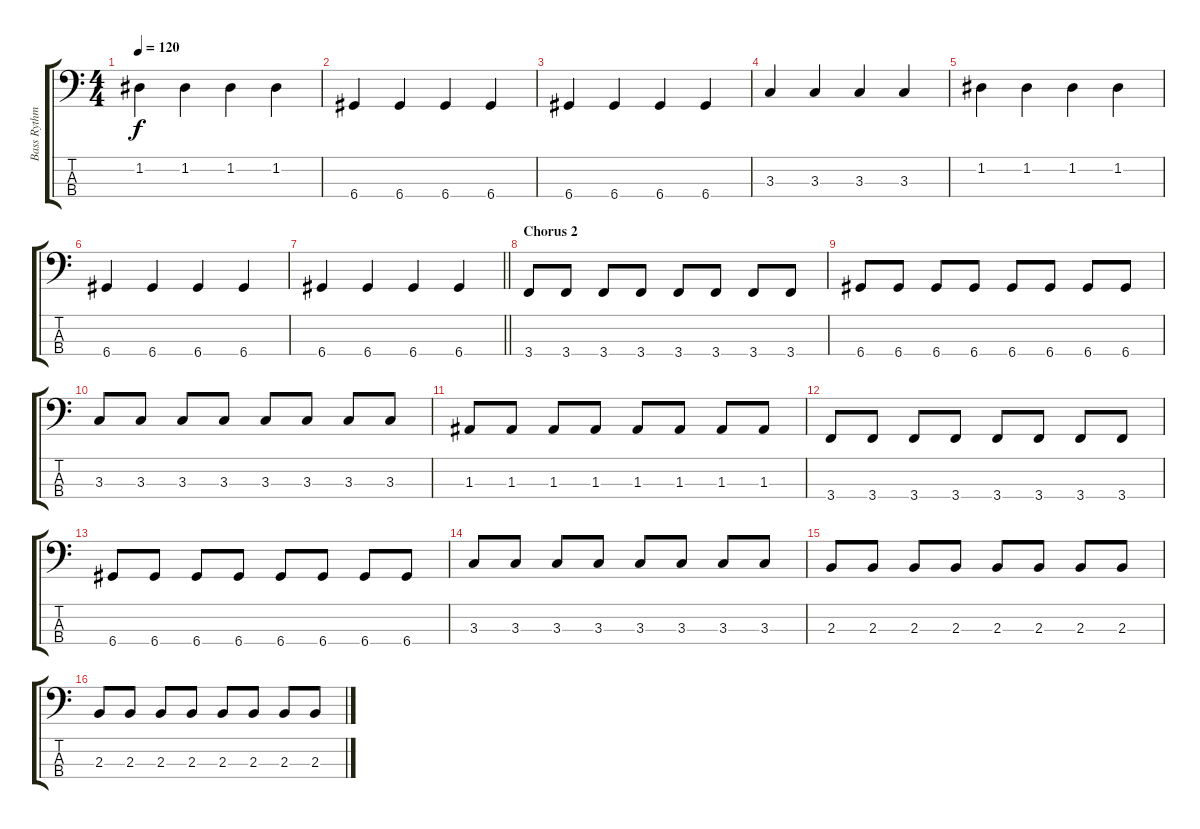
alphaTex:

\track ("Bass Rythm" "Bass Rythm") {instrument electricbassfinger}
\staff {score tabs}
\tuning (G2 D2 A1 D1) {hide}
\ts (4 4)
\tempo 120
\clef f4
\ks c
1.2.4{dy f} 1.2.4 1.2.4 1.2.4 |
6.4.4 6.4.4 6.4.4 6.4.4 |
6.4.4 6.4.4 6.4.4 6.4.4 |
3.3.4 3.3.4 3.3.4 3.3.4 |
1.2.4 1.2.4 1.2.4 1.2.4 |
6.4.4 6.4.4 6.4.4 6.4.4 |
\barLineRight lightlight
6.4.4 6.4.4 6.4.4 6.4.4 |
\section ("" "Chorus 2")
3.4.8 3.4.8 3.4.8 3.4.8 3.4.8 3.4.8 3.4.8 3.4.8 |
6.4.8 6.4.8 6.4.8 6.4.8 6.4.8 6.4.8 6.4.8 6.4.8 |
3.3.8 3.3.8 3.3.8 3.3.8 3.3.8 3.3.8 3.3.8 3.3.8 |
1.3.8 1.3.8 1.3.8 1.3.8 1.3.8 1.3.8 1.3.8 1.3.8 |
3.4.8 3.4.8 3.4.8 3.4.8 3.4.8 3.4.8 3.4.8 3.4.8 |
6.4.8 6.4.8 6.4.8 6.4.8 6.4.8 6.4.8 6.4.8 6.4.8 |
3.3.8 3.3.8 3.3.8 3.3.8 3.3.8 3.3.8 3.3.8 3.3.8 |
2.3.8 2.3.8 2.3.8 2.3.8 2.3.8 2.3.8 2.3.8 2.3.8 |
2.3.8 2.3.8 2.3.8 2.3.8 2.3.8 2.3.8 2.3.8 2.3.8
